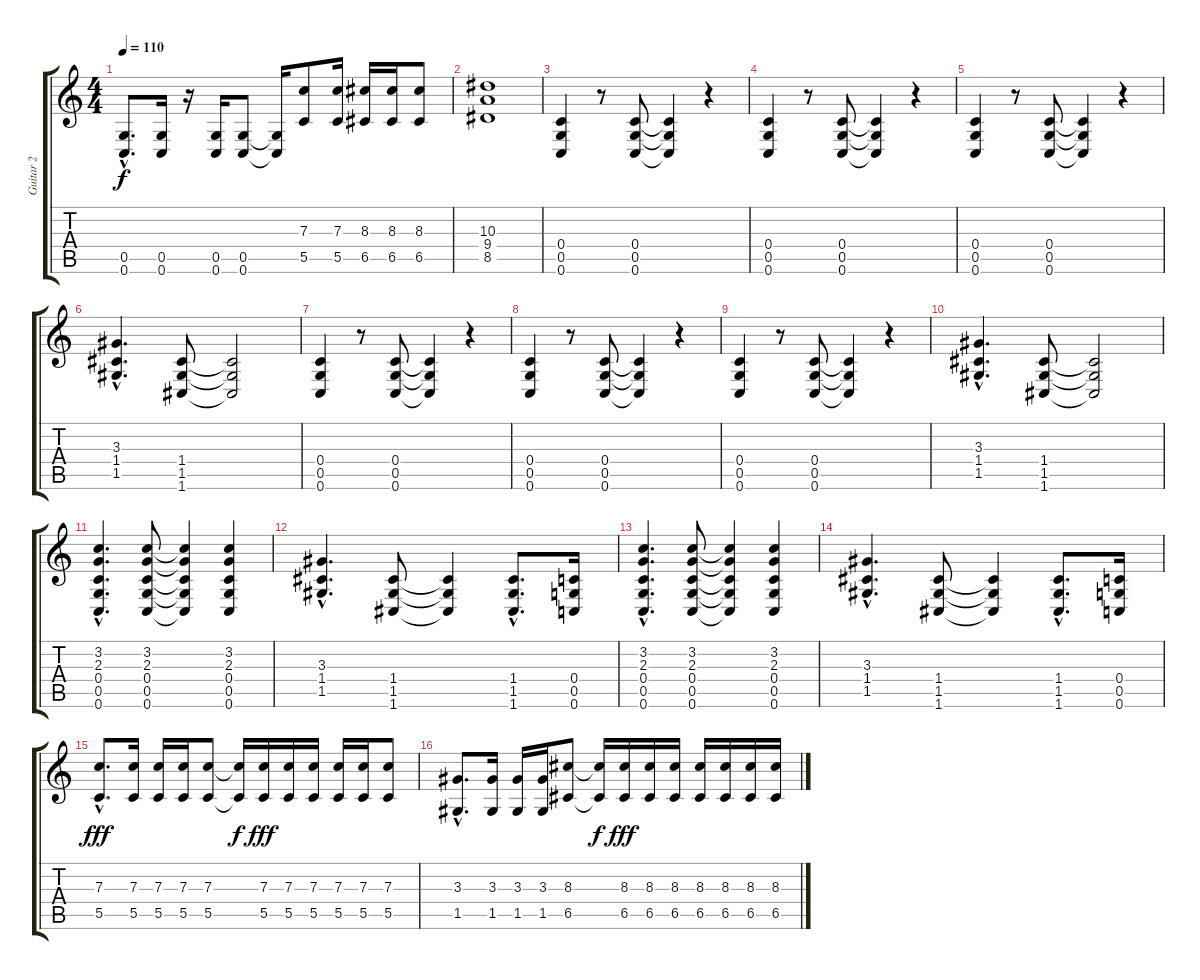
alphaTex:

\track ("Guitar 2" "Guitar 2") {instrument overdrivenguitar}
\staff {score tabs}
\tuning (D4 A3 F3 C3 G2 C2) {hide}
\ts (4 4)
\tempo 110
\clef g2
\ks c
(0.5{hac} 0.6{hac}).8{d dy f} (0.5 0.6).16 r.16 (0.5 0.6).16 (0.5 0.6).8 (0.5{t} 0.6{t}).16 (7.3 5.5).8 (7.3 5.5).16 (8.3 6.5).16 (8.3 6.5).16 (8.3 6.5).8 |
(10.3 9.4 8.5).1 |
(0.4 0.5 0.6).4 r.8 (0.4 0.5 0.6).8 (0.4{t} 0.5{t} 0.6{t}).4 r.4 |
(0.4 0.5 0.6).4 r.8 (0.4 0.5 0.6).8 (0.4{t} 0.5{t} 0.6{t}).4 r.4 |
(0.4 0.5 0.6).4 r.8 (0.4 0.5 0.6).8 (0.4{t} 0.5{t} 0.6{t}).4 r.4 |
(3.3{hac} 1.4{hac} 1.5{hac}).4{d} (1.4 1.5 1.6).8 (1.4{t} 1.5{t} 1.6{t}).2 |
(0.4 0.5 0.6).4 r.8 (0.4 0.5 0.6).8 (0.4{t} 0.5{t} 0.6{t}).4 r.4 |
(0.4 0.5 0.6).4 r.8 (0.4 0.5 0.6).8 (0.4{t} 0.5{t} 0.6{t}).4 r.4 |
(0.4 0.5 0.6).4 r.8 (0.4 0.5 0.6).8 (0.4{t} 0.5{t} 0.6{t}).4 r.4 |
(3.3{hac} 1.4{hac} 1.5{hac}).4{d} (1.4 1.5 1.6).8 (1.4{t} 1.5{t} 1.6{t}).2 |
(3.2{hac} 2.3{hac} 0.4{hac} 0.5{hac} 0.6{hac}).4{d} (3.2 2.3 0.4 0.5 0.6).8 (3.2{t} 2.3{t} 0.4{t} 0.5{t} 0.6{t}).4 (3.2 2.3 0.4 0.5 0.6).4 |
(3.3{hac} 1.4{hac} 1.5{hac}).4{d} (1.4 1.5 1.6).8 (1.4{t} 1.5{t} 1.6{t}).4 (1.4{hac} 1.5{hac} 1.6{hac}).8{d} (0.4 0.5 0.6).16 |
(3.2{hac} 2.3{hac} 0.4{hac} 0.5{hac} 0.6{hac}).4{d} (3.2 2.3 0.4 0.5 0.6).8 (3.2{t} 2.3{t} 0.4{t} 0.5{t} 0.6{t}).4 (3.2 2.3 0.4 0.5 0.6).4 |
(3.3{hac} 1.4{hac} 1.5{hac}).4{d} (1.4 1.5 1.6).8 (1.4{t} 1.5{t} 1.6{t}).4 (1.4{hac} 1.5{hac} 1.6{hac}).8{d} (0.4 0.5 0.6).16 |
(7.3{hac} 5.5{hac}).8{d dy fff} (7.3 5.5).16 (7.3 5.5).16 (7.3 5.5).16 (7.3 5.5).8 (7.3{t} 5.5{t}).16{dy f} (7.3 5.5).16{dy fff} (7.3 5.5).16 (7.3 5.5).16 (7.3 5.5).16 (7.3 5.5).16 (7.3 5.5).8 |
(3.3{hac} 1.5{hac}).8{d} (3.3 1.5).16 (3.3 1.5).16 (3.3 1.5).16 (8.3 6.5).8 (8.3{t} 6.5{t}).16{dy f} (8.3 6.5).16{dy fff} (8.3 6.5).16 (8.3 6.5).16 (8.3 6.5).16 (8.3 6.5).16 (8.3 6.5).16 (8.3 6.5).16
